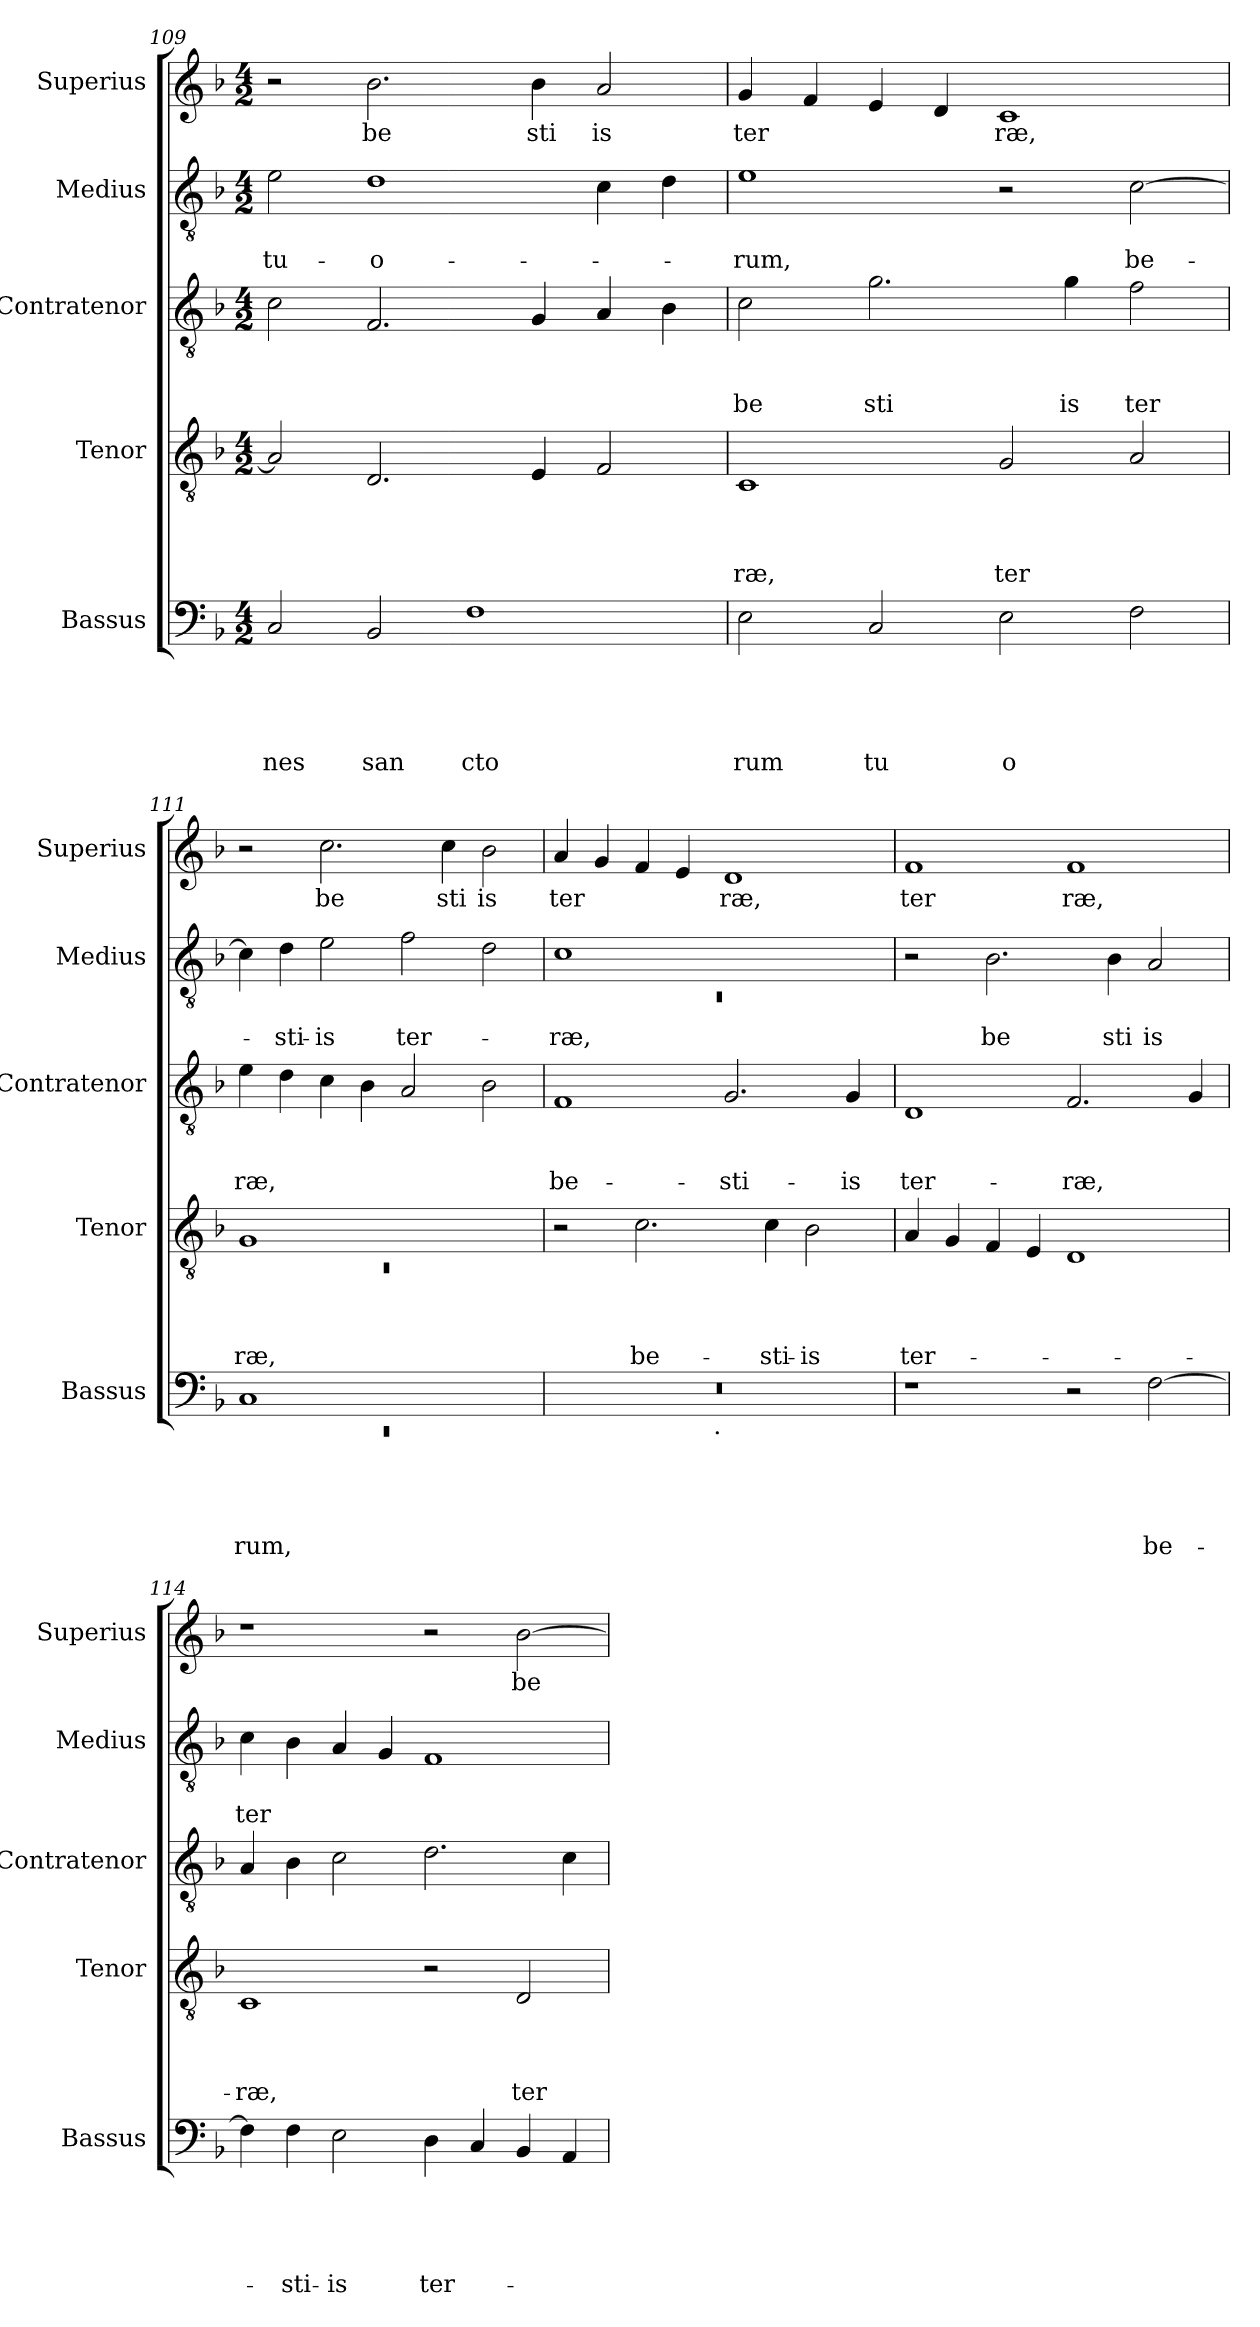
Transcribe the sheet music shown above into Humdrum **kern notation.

**kern	**text	**text	**text	**text	**text	**kern	**text	**text	**text	**text	**kern	**text	**text	**text	**kern	**text	**text	**kern	**text
*part5	*part5	*part5	*part5	*part5	*part5	*part4	*part4	*part4	*part4	*part4	*part3	*part3	*part3	*part3	*part2	*part2	*part2	*part1	*part1
*staff5	*staff5	*staff5	*staff5	*staff5	*staff5	*staff4	*staff4	*staff4	*staff4	*staff4	*staff3	*staff3	*staff3	*staff3	*staff2	*staff2	*staff2	*staff1	*staff1
*I"Bassus	*	*	*	*	*	*I"Tenor	*	*	*	*	*I"Contratenor	*	*	*	*I"Medius	*	*	*I"Superius	*
*I'Bassus	*	*	*	*	*	*I'Tenor	*	*	*	*	*I'Contratenor	*	*	*	*I'Medius	*	*	*I'Superius	*
*clefF4	*	*	*	*	*	*clefGv2	*	*	*	*	*clefGv2	*	*	*	*clefGv2	*	*	*clefG2	*
*k[b-]	*	*	*	*	*	*k[b-]	*	*	*	*	*k[b-]	*	*	*	*k[b-]	*	*	*k[b-]	*
*F:	*	*	*	*	*	*F:	*	*	*	*	*F:	*	*	*	*F:	*	*	*F:	*
*M4/2	*	*	*	*	*	*M4/2	*	*	*	*	*M4/2	*	*	*	*M4/2	*	*	*M4/2	*
=109	=109	=109	=109	=109	=109	=109	=109	=109	=109	=109	=109	=109	=109	=109	=109	=109	=109	=109	=109
!	!	!	!	!	!LO:LY:b	!	!	!	!	!	!	!	!	!	!	!	!LO:LY:b	!	!
2C/	.	.	.	.	nes	2A/]	.	.	.	.	2c\	.	.	.	2e\	.	tu-	2r	.
!	!	!	!	!	!LO:LY:b	!	!	!	!	!	!	!	!	!	!	!	!LO:LY:b:rj	!	!LO:LY:b
2BB-/	.	.	.	.	san	2.D/	.	.	.	.	2.F/	.	.	.	1d	.	-o-	2.b-\	be
!	!	!	!	!	!LO:LY:b	!	!	!	!	!	!	!	!	!	!	!	!	!	!
1F	.	.	.	.	cto	.	.	.	.	.	.	.	.	.	.	.	.	.	.
!	!	!	!	!	!	!	!	!	!	!	!	!	!	!	!	!	!	!	!LO:LY:b
.	.	.	.	.	.	4E/	.	.	.	.	4G/	.	.	.	.	.	.	4b-\	sti
!	!	!	!	!	!	!	!	!	!	!	!	!	!	!	!	!	!	!	!LO:LY:b
.	.	.	.	.	.	2F/	.	.	.	.	4A/	.	.	.	4c\	.	.	2a/	is
.	.	.	.	.	.	.	.	.	.	.	4B-\	.	.	.	4d\	.	.	.	.
=110	=110	=110	=110	=110	=110	=110	=110	=110	=110	=110	=110	=110	=110	=110	=110	=110	=110	=110	=110
!	!	!	!	!	!LO:LY:b	!	!	!	!	!LO:LY:b	!	!	!	!LO:LY:b	!	!	!LO:LY:b	!	!LO:LY:b
2E\	.	.	.	.	rum	1C	.	.	.	ræ,	2c\	.	.	be	1e	.	-rum,	4g/	ter
.	.	.	.	.	.	.	.	.	.	.	.	.	.	.	.	.	.	4f/	.
!	!	!	!	!	!LO:LY:b	!	!	!	!	!	!	!	!	!LO:LY:b	!	!	!	!	!
2C/	.	.	.	.	tu	.	.	.	.	.	2.g\	.	.	sti	.	.	.	4e/	.
.	.	.	.	.	.	.	.	.	.	.	.	.	.	.	.	.	.	4d/	.
!	!	!	!	!	!LO:LY:b	!	!	!	!	!LO:LY:b	!	!	!	!	!	!	!	!	!LO:LY:b
2E\	.	.	.	.	o	2G/	.	.	.	ter	.	.	.	.	2r	.	.	1c	ræ,
!	!	!	!	!	!	!	!	!	!	!	!	!	!	!LO:LY:b	!	!	!	!	!
.	.	.	.	.	.	.	.	.	.	.	4g\	.	.	is	.	.	.	.	.
!	!	!	!	!	!	!	!	!	!	!	!	!	!	!LO:LY:b	!	!	!LO:LY:b	!	!
2F\	.	.	.	.	.	2A/	.	.	.	.	2f\	.	.	ter	[>2c\	.	be-	.	.
=111	=111	=111	=111	=111	=111	=111	=111	=111	=111	=111	=111	=111	=111	=111	=111	=111	=111	=111	=111
*^	*	*	*	*	*	*^	*	*	*	*	*	*	*	*	*	*	*	*	*
!	!LO:N:vis=1	!	!	!	!	!LO:LY:b	!	!LO:N:vis=1	!	!	!	!LO:LY:b	!	!	!	!LO:LY:b	!	!	!	!	!
1C	0rEE	.	.	.	.	rum,	1G	0rC	.	.	.	ræ,	4e\	.	.	ræ,	4c\]	.	.	2r	.
!	!	!	!	!	!	!	!	!	!	!	!	!	!	!	!	!	!	!	!LO:LY:b	!	!
.	.	.	.	.	.	.	.	.	.	.	.	.	4d\	.	.	.	4d\	.	-sti-	.	.
!	!	!	!	!	!	!	!	!	!	!	!	!	!	!	!	!	!	!	!LO:LY:b	!	!LO:LY:b
.	.	.	.	.	.	.	.	.	.	.	.	.	4c\	.	.	.	2e\	.	-is	2.cc\	be
.	.	.	.	.	.	.	.	.	.	.	.	.	4B-\	.	.	.	.	.	.	.	.
!	!	!	!	!	!	!	!	!	!	!	!	!	!	!	!	!	!	!	!LO:LY:b	!	!
1ryy	.	.	.	.	.	.	1ryy	.	.	.	.	.	2A/	.	.	.	2f\	.	ter-	.	.
!	!	!	!	!	!	!	!	!	!	!	!	!	!	!	!	!	!	!	!	!	!LO:LY:b
.	.	.	.	.	.	.	.	.	.	.	.	.	.	.	.	.	.	.	.	4cc\	sti
!	!	!	!	!	!	!	!	!	!	!	!	!	!	!	!	!	!	!	!	!	!LO:LY:b
.	.	.	.	.	.	.	.	.	.	.	.	.	2B-\	.	.	.	2d\	.	.	2b-\	is
*	*	*	*	*	*	*	*v	*v	*	*	*	*	*	*	*	*	*	*	*	*	*
!!LO:LB:g=z
=112	=112	=112	=112	=112	=112	=112	=112	=112	=112	=112	=112	=112	=112	=112	=112	=112	=112	=112	=112	=112
*	*	*	*	*	*	*	*	*	*	*	*	*	*	*	*	*^	*	*	*	*
!	!	!	!	!	!	!	!	!	!	!	!	!	!	!	!LO:LY:b	!	!LO:N:vis=1	!	!LO:LY:b	!	!LO:LY:b
0r	2ryy	.	.	.	.	.	2r	.	.	.	.	1F	.	.	be-	1c	0rC	.	-ræ,	4a/	ter
.	.	.	.	.	.	.	.	.	.	.	.	.	.	.	.	.	.	.	.	4g/	.
!	!	!	!	!	!	!	!	!	!	!	!LO:LY:b	!	!	!	!	!	!	!	!	!	!
.	4...ryy	.	.	.	.	.	2.c\	.	.	.	be-	.	.	.	.	.	.	.	.	4f/	.
.	.	.	.	.	.	.	.	.	.	.	.	.	.	.	.	.	.	.	.	4e/	.
!	!LO:TX:b:t=.	!	!	!	!	!	!	!	!	!	!	!	!	!	!	!	!	!	!	!	!
.	1ryy	.	.	.	.	.	.	.	.	.	.	.	.	.	.	.	.	.	.	.	.
!	!	!	!	!	!	!	!	!	!	!	!	!	!	!	!LO:LY:b	!	!	!	!	!	!LO:LY:b
.	.	.	.	.	.	.	.	.	.	.	.	2.G/	.	.	-sti-	1ryy	.	.	.	1d	ræ,
!	!	!	!	!	!	!	!	!	!	!	!LO:LY:b	!	!	!	!	!	!	!	!	!	!
.	.	.	.	.	.	.	4c\	.	.	.	-sti-	.	.	.	.	.	.	.	.	.	.
!	!	!	!	!	!	!	!	!	!	!	!LO:LY:b	!	!	!	!	!	!	!	!	!	!
.	.	.	.	.	.	.	2B-\	.	.	.	-is	.	.	.	.	.	.	.	.	.	.
!	!	!	!	!	!	!	!	!	!	!	!	!	!	!	!LO:LY:b	!	!	!	!	!	!
.	.	.	.	.	.	.	.	.	.	.	.	4G/	.	.	-is	.	.	.	.	.	.
.	32ryy	.	.	.	.	.	.	.	.	.	.	.	.	.	.	.	.	.	.	.	.
=113	=113	=113	=113	=113	=113	=113	=113	=113	=113	=113	=113	=113	=113	=113	=113	=113	=113	=113	=113	=113	=113
!	!	!	!	!	!	!	!	!	!	!	!LO:LY:b	!	!	!	!LO:LY:b	!	!	!	!	!	!LO:LY:b
*v	*v	*	*	*	*	*	*	*	*	*	*	*	*	*	*	*v	*v	*	*	*	*
1r	.	.	.	.	.	4A/	.	.	.	ter-	1D	.	.	ter-	2r	.	.	1f	ter
.	.	.	.	.	.	4G/	.	.	.	.	.	.	.	.	.	.	.	.	.
!	!	!	!	!	!	!	!	!	!	!	!	!	!	!	!	!	!LO:LY:b	!	!
.	.	.	.	.	.	4F/	.	.	.	.	.	.	.	.	2.B-\	.	be	.	.
.	.	.	.	.	.	4E/	.	.	.	.	.	.	.	.	.	.	.	.	.
!	!	!	!	!	!	!	!	!	!	!	!	!	!	!LO:LY:b	!	!	!	!	!LO:LY:b
2r	.	.	.	.	.	1D	.	.	.	.	2.F/	.	.	-ræ,	.	.	.	1f	ræ,
!	!	!	!	!	!	!	!	!	!	!	!	!	!	!	!	!	!LO:LY:b	!	!
.	.	.	.	.	.	.	.	.	.	.	.	.	.	.	4B-\	.	sti	.	.
!	!	!	!	!	!LO:LY:b	!	!	!	!	!	!	!	!	!	!	!	!LO:LY:b	!	!
[>2F\	.	.	.	.	be-	.	.	.	.	.	.	.	.	.	2A/	.	is	.	.
.	.	.	.	.	.	.	.	.	.	.	4G/	.	.	.	.	.	.	.	.
=114	=114	=114	=114	=114	=114	=114	=114	=114	=114	=114	=114	=114	=114	=114	=114	=114	=114	=114	=114
!	!	!	!	!	!	!	!	!	!	!LO:LY:b	!	!	!	!	!	!	!LO:LY:b	!	!
4F\]	.	.	.	.	.	1C	.	.	.	-ræ,	4A/	.	.	.	4c\	.	ter	1r	.
!	!	!	!	!	!LO:LY:b	!	!	!	!	!	!	!	!	!	!	!	!	!	!
4F\	.	.	.	.	-sti-	.	.	.	.	.	4B-\	.	.	.	4B-\	.	.	.	.
!	!	!	!	!	!LO:LY:b	!	!	!	!	!	!	!	!	!	!	!	!	!	!
2E\	.	.	.	.	-is	.	.	.	.	.	2c\	.	.	.	4A/	.	.	.	.
.	.	.	.	.	.	.	.	.	.	.	.	.	.	.	4G/	.	.	.	.
!	!	!	!	!	!LO:LY:b	!	!	!	!	!	!	!	!	!	!	!	!	!	!
4D\	.	.	.	.	ter-	2r	.	.	.	.	2.d\	.	.	.	1F	.	.	2r	.
4C/	.	.	.	.	.	.	.	.	.	.	.	.	.	.	.	.	.	.	.
!	!	!	!	!	!	!	!	!	!	!LO:LY:b	!	!	!	!	!	!	!	!	!LO:LY:b
4BB-/	.	.	.	.	.	2D/	.	.	.	ter-	.	.	.	.	.	.	.	[>2b-\	be
4AA/	.	.	.	.	.	.	.	.	.	.	4c\	.	.	.	.	.	.	.	.
=	=	=	=	=	=	=	=	=	=	=	=	=	=	=	=	=	=	=	=
*-	*-	*-	*-	*-	*-	*-	*-	*-	*-	*-	*-	*-	*-	*-	*-	*-	*-	*-	*-
